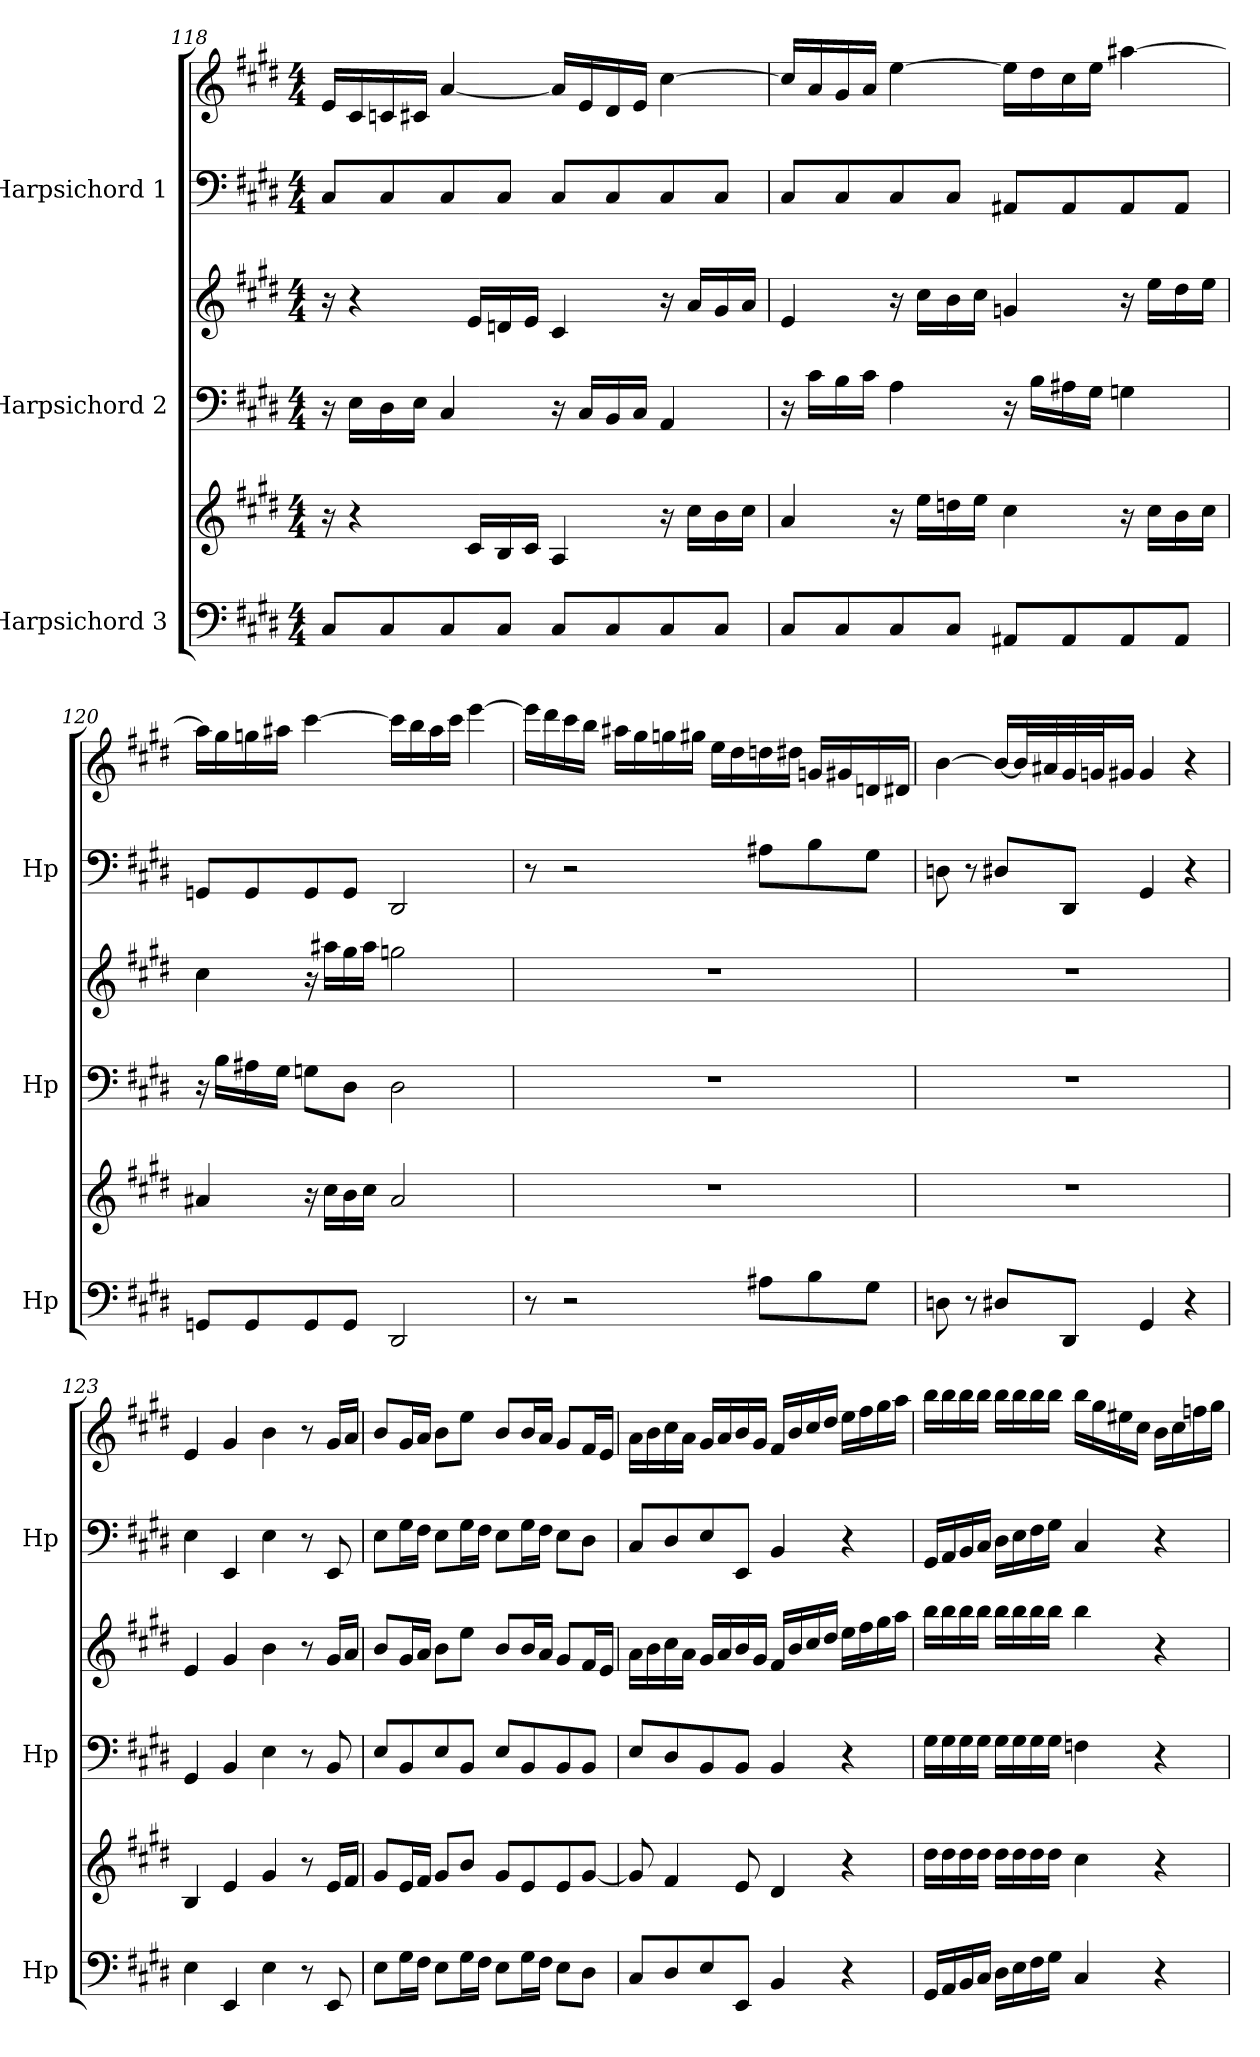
**kern	**kern	**kern	**kern	**kern	**kern
*part3	*part3	*part2	*part2	*part1	*part1
*staff6	*staff5	*staff4	*staff3	*staff2	*staff1
*I"Harpsichord 3	*	*I"Harpsichord 2	*	*I"Harpsichord 1	*
*I'Hp	*	*I'Hp	*	*I'Hp	*
*clefF4	*clefG2	*clefF4	*clefG2	*clefF4	*clefG2
*k[f#c#g#d#]	*k[f#c#g#d#]	*k[f#c#g#d#]	*k[f#c#g#d#]	*k[f#c#g#d#]	*k[f#c#g#d#]
*M4/4	*M4/4	*M4/4	*M4/4	*M4/4	*M4/4
=118	=118	=118	=118	=118	=118
8C#/L	16r	16r	16r	8C#/L	16e/LL
.	4r	16E\LL	4r	.	16c#/
8C#/	.	16D#\	.	8C#/	16cn/
.	.	16E\JJ	.	.	16c#X/JJ
8C#/	.	4C#/	.	8C#/	[4a/
.	16c#/LL	.	16e/LL	.	.
8C#/J	16B/	.	16dn/	8C#/J	.
.	16c#/JJ	.	16e/JJ	.	.
8C#/L	4A/	16r	4c#/	8C#/L	16a/LL]
.	.	16C#/LL	.	.	16e/
8C#/	.	16BB/	.	8C#/	16d#/
.	.	16C#/JJ	.	.	16e/JJ
8C#/	16r	4AA/	16r	8C#/	[4cc#\
.	16cc#\LL	.	16a/LL	.	.
8C#/J	16b\	.	16g#/	8C#/J	.
.	16cc#\JJ	.	16a/JJ	.	.
!!LO:LB:g=z
=119	=119	=119	=119	=119	=119
8C#/L	4a/	16r	4e/	8C#/L	16cc#/LL]
.	.	16c#\LL	.	.	16a/
8C#/	.	16B\	.	8C#/	16g#/
.	.	16c#\JJ	.	.	16a/JJ
8C#/	16r	4A\	16r	8C#/	[4ee\
.	16ee\LL	.	16cc#\LL	.	.
8C#/J	16ddn\	.	16b\	8C#/J	.
.	16ee\JJ	.	16cc#\JJ	.	.
8AA#X/L	4cc#\	16r	4gn/	8AA#X/L	16ee\LL]
.	.	16B\LL	.	.	16dd#\
8AA#/	.	16A#X\	.	8AA#/	16cc#\
.	.	16G#\JJ	.	.	16ee\JJ
8AA#/	16r	4Gn\	16r	8AA#/	[4aa#X\
.	16cc#\LL	.	16ee\LL	.	.
8AA#/J	16b\	.	16dd#\	8AA#/J	.
.	16cc#\JJ	.	16ee\JJ	.	.
=120	=120	=120	=120	=120	=120
8GGn/L	4a#X/	16r	4cc#\	8GGn/L	16aa#\LL]
.	.	16B\LL	.	.	16gg#\
8GG/	.	16A#X\	.	8GG/	16ggn\
.	.	16G#\JJ	.	.	16aa#X\JJ
8GG/	16r	8Gn\L	16r	8GG/	[4ccc#\
.	16cc#\LL	.	16aa#X\LL	.	.
8GG/J	16b\	8D#\J	16gg#\	8GG/J	.
.	16cc#\JJ	.	16aa#\JJ	.	.
2DD#/	2a#/	2D#\	2ggn\	2DD#/	16ccc#\LL]
.	.	.	.	.	16bb\
.	.	.	.	.	16aa#\
.	.	.	.	.	16ccc#\JJ
.	.	.	.	.	[4eee\
!!LO:PB:g=z
=121	=121	=121	=121	=121	=121
8r	1r	1r	1r	8r	16eee\LL]
.	.	.	.	.	16ddd#\
2r	.	.	.	2r	16ccc#\
.	.	.	.	.	16bb\JJ
.	.	.	.	.	16aa#X\LL
.	.	.	.	.	16gg#\
.	.	.	.	.	16ggn\
.	.	.	.	.	16gg#X\JJ
.	.	.	.	.	16ee\LL
.	.	.	.	.	16dd#\
8A#X\L	.	.	.	8A#X\L	16ddn\
.	.	.	.	.	16dd#X\JJ
8B\	.	.	.	8B\	16gn/LL
.	.	.	.	.	16g#X/
8G#\J	.	.	.	8G#\J	16dn/
.	.	.	.	.	16d#X/JJ
=122	=122	=122	=122	=122	=122
8Dn\	1r	1r	1r	8Dn\	[4b\
8r	.	.	.	8r	.
8D#X/L	.	.	.	8D#X/L	16b/LL_
.	.	.	.	.	32b/L]
.	.	.	.	.	32a#X/
8DD#/J	.	.	.	8DD#/J	32g#/
.	.	.	.	.	32gn/J
.	.	.	.	.	16g#X/JJ
4GG#/	.	.	.	4GG#/	4g#/
4r	.	.	.	4r	4r
=123	=123	=123	=123	=123	=123
4E\	4B/	4GG#/	4e/	4E\	4e/
4EE/	4e/	4BB/	4g#/	4EE/	4g#/
4E\	4g#/	4E\	4b\	4E\	4b\
8r	8r	8r	8r	8r	8r
8EE/	16e/LL	8BB/	16g#/LL	8EE/	16g#/LL
.	16f#/JJ	.	16a/JJ	.	16a/JJ
!!LO:LB:g=z
=124	=124	=124	=124	=124	=124
8E\L	8g#/L	8E/L	8b/L	8E\L	8b/L
16G#\L	16e/L	8BB/	16g#/L	16G#\L	16g#/L
16F#\JJ	16f#/JJ	.	16a/JJ	16F#\JJ	16a/JJ
8E\L	8g#/L	8E/	8b\L	8E\L	8b\L
16G#\L	8b/J	8BB/J	8ee\J	16G#\L	8ee\J
16F#\JJ	.	.	.	16F#\JJ	.
8E\L	8g#/L	8E/L	8b/L	8E\L	8b/L
16G#\L	8e/	8BB/	16b/L	16G#\L	16b/L
16F#\JJ	.	.	16a/JJ	16F#\JJ	16a/JJ
8E\L	8e/	8BB/	8g#/L	8E\L	8g#/L
8D#\J	[8g#/J	8BB/J	16f#/L	8D#\J	16f#/L
.	.	.	16e/JJ	.	16e/JJ
=125	=125	=125	=125	=125	=125
8C#/L	8g#/]	8E/L	16a\LL	8C#/L	16a\LL
.	.	.	16b\	.	16b\
8D#/	4f#/	8D#/	16cc#\	8D#/	16cc#\
.	.	.	16a\JJ	.	16a\JJ
8E/	.	8BB/	16g#/LL	8E/	16g#/LL
.	.	.	16a/	.	16a/
8EE/J	8e/	8BB/J	16b/	8EE/J	16b/
.	.	.	16g#/JJ	.	16g#/JJ
4BB/	4d#/	4BB/	16f#/LL	4BB/	16f#/LL
.	.	.	16b/	.	16b/
.	.	.	16cc#/	.	16cc#/
.	.	.	16dd#/JJ	.	16dd#/JJ
4r	4r	4r	16ee\LL	4r	16ee\LL
.	.	.	16ff#\	.	16ff#\
.	.	.	16gg#\	.	16gg#\
.	.	.	16aa\JJ	.	16aa\JJ
!!LO:PB:g=z
=126	=126	=126	=126	=126	=126
16GG#/LL	16dd#\LL	16G#\LL	16bb\LL	16GG#/LL	16bb\LL
16AA/	16dd#\	16G#\	16bb\	16AA/	16bb\
16BB/	16dd#\	16G#\	16bb\	16BB/	16bb\
16C#/JJ	16dd#\JJ	16G#\JJ	16bb\JJ	16C#/JJ	16bb\JJ
16D#\LL	16dd#\LL	16G#\LL	16bb\LL	16D#\LL	16bb\LL
16E\	16dd#\	16G#\	16bb\	16E\	16bb\
16F#\	16dd#\	16G#\	16bb\	16F#\	16bb\
16G#\JJ	16dd#\JJ	16G#\JJ	16bb\JJ	16G#\JJ	16bb\JJ
4C#/	4cc#\	4Fn\	4bb\	4C#/	16bb\LL
.	.	.	.	.	16gg#\
.	.	.	.	.	16ee#X\
.	.	.	.	.	16cc#\JJ
4r	4r	4r	4r	4r	16b\LL
.	.	.	.	.	16cc#\
.	.	.	.	.	16ffn\
.	.	.	.	.	16gg#\JJ
=	=	=	=	=	=
*-	*-	*-	*-	*-	*-
